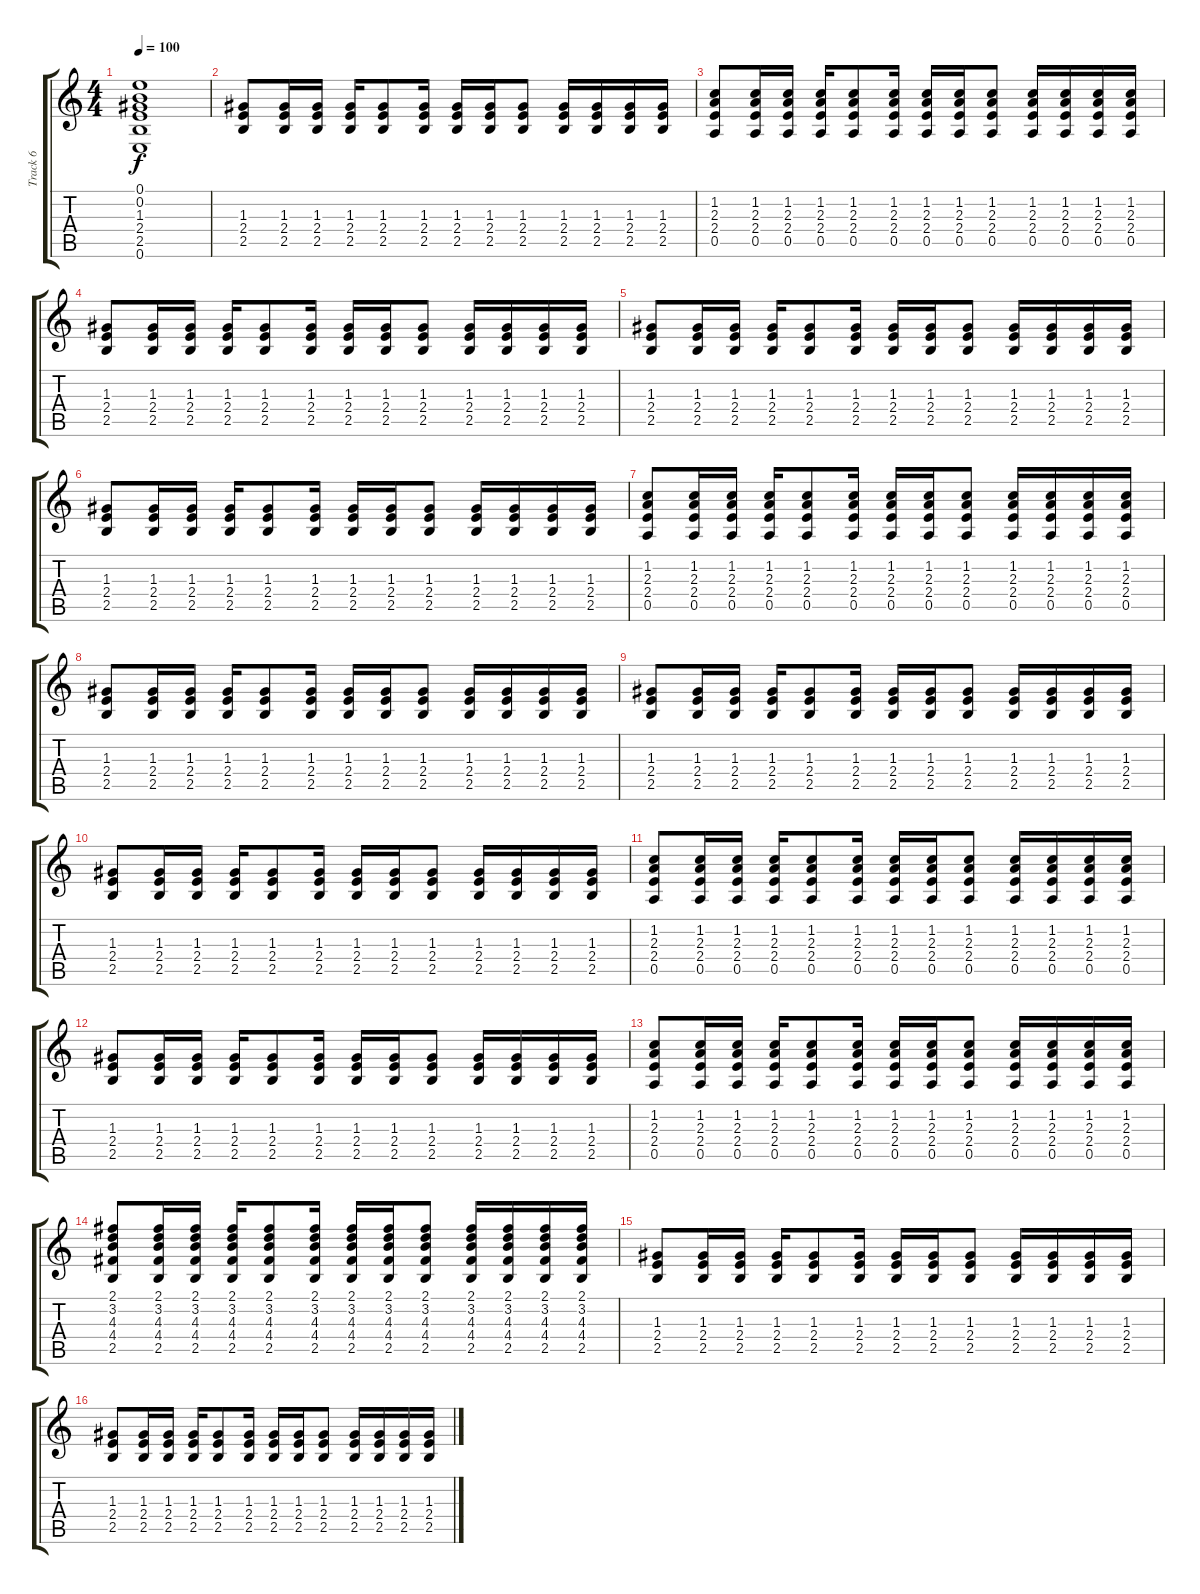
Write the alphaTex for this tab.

\track ("Track 6" "Track 6") {instrument acousticguitarsteel}
\staff {score tabs}
\tuning (E4 B3 G3 D3 A2 E2) {hide}
\ts (4 4)
\tempo 100
\clef g2
\ks c
(0.1 0.2 1.3 2.4 2.5 0.6).1{dy f} |
(1.3 2.4 2.5).8 (1.3 2.4 2.5).16 (1.3 2.4 2.5).16 (1.3 2.4 2.5).16 (1.3 2.4 2.5).8 (1.3 2.4 2.5).16 (1.3 2.4 2.5).16 (1.3 2.4 2.5).16 (1.3 2.4 2.5).8 (1.3 2.4 2.5).16 (1.3 2.4 2.5).16 (1.3 2.4 2.5).16 (1.3 2.4 2.5).16 |
(1.2 2.3 2.4 0.5).8 (1.2 2.3 2.4 0.5).16 (1.2 2.3 2.4 0.5).16 (1.2 2.3 2.4 0.5).16 (1.2 2.3 2.4 0.5).8 (1.2 2.3 2.4 0.5).16 (1.2 2.3 2.4 0.5).16 (1.2 2.3 2.4 0.5).16 (1.2 2.3 2.4 0.5).8 (1.2 2.3 2.4 0.5).16 (1.2 2.3 2.4 0.5).16 (1.2 2.3 2.4 0.5).16 (1.2 2.3 2.4 0.5).16 |
(1.3 2.4 2.5).8 (1.3 2.4 2.5).16 (1.3 2.4 2.5).16 (1.3 2.4 2.5).16 (1.3 2.4 2.5).8 (1.3 2.4 2.5).16 (1.3 2.4 2.5).16 (1.3 2.4 2.5).16 (1.3 2.4 2.5).8 (1.3 2.4 2.5).16 (1.3 2.4 2.5).16 (1.3 2.4 2.5).16 (1.3 2.4 2.5).16 |
(1.3 2.4 2.5).8 (1.3 2.4 2.5).16 (1.3 2.4 2.5).16 (1.3 2.4 2.5).16 (1.3 2.4 2.5).8 (1.3 2.4 2.5).16 (1.3 2.4 2.5).16 (1.3 2.4 2.5).16 (1.3 2.4 2.5).8 (1.3 2.4 2.5).16 (1.3 2.4 2.5).16 (1.3 2.4 2.5).16 (1.3 2.4 2.5).16 |
(1.3 2.4 2.5).8 (1.3 2.4 2.5).16 (1.3 2.4 2.5).16 (1.3 2.4 2.5).16 (1.3 2.4 2.5).8 (1.3 2.4 2.5).16 (1.3 2.4 2.5).16 (1.3 2.4 2.5).16 (1.3 2.4 2.5).8 (1.3 2.4 2.5).16 (1.3 2.4 2.5).16 (1.3 2.4 2.5).16 (1.3 2.4 2.5).16 |
(1.2 2.3 2.4 0.5).8 (1.2 2.3 2.4 0.5).16 (1.2 2.3 2.4 0.5).16 (1.2 2.3 2.4 0.5).16 (1.2 2.3 2.4 0.5).8 (1.2 2.3 2.4 0.5).16 (1.2 2.3 2.4 0.5).16 (1.2 2.3 2.4 0.5).16 (1.2 2.3 2.4 0.5).8 (1.2 2.3 2.4 0.5).16 (1.2 2.3 2.4 0.5).16 (1.2 2.3 2.4 0.5).16 (1.2 2.3 2.4 0.5).16 |
(1.3 2.4 2.5).8 (1.3 2.4 2.5).16 (1.3 2.4 2.5).16 (1.3 2.4 2.5).16 (1.3 2.4 2.5).8 (1.3 2.4 2.5).16 (1.3 2.4 2.5).16 (1.3 2.4 2.5).16 (1.3 2.4 2.5).8 (1.3 2.4 2.5).16 (1.3 2.4 2.5).16 (1.3 2.4 2.5).16 (1.3 2.4 2.5).16 |
(1.3 2.4 2.5).8 (1.3 2.4 2.5).16 (1.3 2.4 2.5).16 (1.3 2.4 2.5).16 (1.3 2.4 2.5).8 (1.3 2.4 2.5).16 (1.3 2.4 2.5).16 (1.3 2.4 2.5).16 (1.3 2.4 2.5).8 (1.3 2.4 2.5).16 (1.3 2.4 2.5).16 (1.3 2.4 2.5).16 (1.3 2.4 2.5).16 |
(1.3 2.4 2.5).8 (1.3 2.4 2.5).16 (1.3 2.4 2.5).16 (1.3 2.4 2.5).16 (1.3 2.4 2.5).8 (1.3 2.4 2.5).16 (1.3 2.4 2.5).16 (1.3 2.4 2.5).16 (1.3 2.4 2.5).8 (1.3 2.4 2.5).16 (1.3 2.4 2.5).16 (1.3 2.4 2.5).16 (1.3 2.4 2.5).16 |
(1.2 2.3 2.4 0.5).8 (1.2 2.3 2.4 0.5).16 (1.2 2.3 2.4 0.5).16 (1.2 2.3 2.4 0.5).16 (1.2 2.3 2.4 0.5).8 (1.2 2.3 2.4 0.5).16 (1.2 2.3 2.4 0.5).16 (1.2 2.3 2.4 0.5).16 (1.2 2.3 2.4 0.5).8 (1.2 2.3 2.4 0.5).16 (1.2 2.3 2.4 0.5).16 (1.2 2.3 2.4 0.5).16 (1.2 2.3 2.4 0.5).16 |
(1.3 2.4 2.5).8 (1.3 2.4 2.5).16 (1.3 2.4 2.5).16 (1.3 2.4 2.5).16 (1.3 2.4 2.5).8 (1.3 2.4 2.5).16 (1.3 2.4 2.5).16 (1.3 2.4 2.5).16 (1.3 2.4 2.5).8 (1.3 2.4 2.5).16 (1.3 2.4 2.5).16 (1.3 2.4 2.5).16 (1.3 2.4 2.5).16 |
(1.2 2.3 2.4 0.5).8 (1.2 2.3 2.4 0.5).16 (1.2 2.3 2.4 0.5).16 (1.2 2.3 2.4 0.5).16 (1.2 2.3 2.4 0.5).8 (1.2 2.3 2.4 0.5).16 (1.2 2.3 2.4 0.5).16 (1.2 2.3 2.4 0.5).16 (1.2 2.3 2.4 0.5).8 (1.2 2.3 2.4 0.5).16 (1.2 2.3 2.4 0.5).16 (1.2 2.3 2.4 0.5).16 (1.2 2.3 2.4 0.5).16 |
(2.1 3.2 4.3 4.4 2.5).8 (2.1 3.2 4.3 4.4 2.5).16 (2.1 3.2 4.3 4.4 2.5).16 (2.1 3.2 4.3 4.4 2.5).16 (2.1 3.2 4.3 4.4 2.5).8 (2.1 3.2 4.3 4.4 2.5).16 (2.1 3.2 4.3 4.4 2.5).16 (2.1 3.2 4.3 4.4 2.5).16 (2.1 3.2 4.3 4.4 2.5).8 (2.1 3.2 4.3 4.4 2.5).16 (2.1 3.2 4.3 4.4 2.5).16 (2.1 3.2 4.3 4.4 2.5).16 (2.1 3.2 4.3 4.4 2.5).16 |
(1.3 2.4 2.5).8 (1.3 2.4 2.5).16 (1.3 2.4 2.5).16 (1.3 2.4 2.5).16 (1.3 2.4 2.5).8 (1.3 2.4 2.5).16 (1.3 2.4 2.5).16 (1.3 2.4 2.5).16 (1.3 2.4 2.5).8 (1.3 2.4 2.5).16 (1.3 2.4 2.5).16 (1.3 2.4 2.5).16 (1.3 2.4 2.5).16 |
(1.3 2.4 2.5).8 (1.3 2.4 2.5).16 (1.3 2.4 2.5).16 (1.3 2.4 2.5).16 (1.3 2.4 2.5).8 (1.3 2.4 2.5).16 (1.3 2.4 2.5).16 (1.3 2.4 2.5).16 (1.3 2.4 2.5).8 (1.3 2.4 2.5).16 (1.3 2.4 2.5).16 (1.3 2.4 2.5).16 (1.3 2.4 2.5).16
